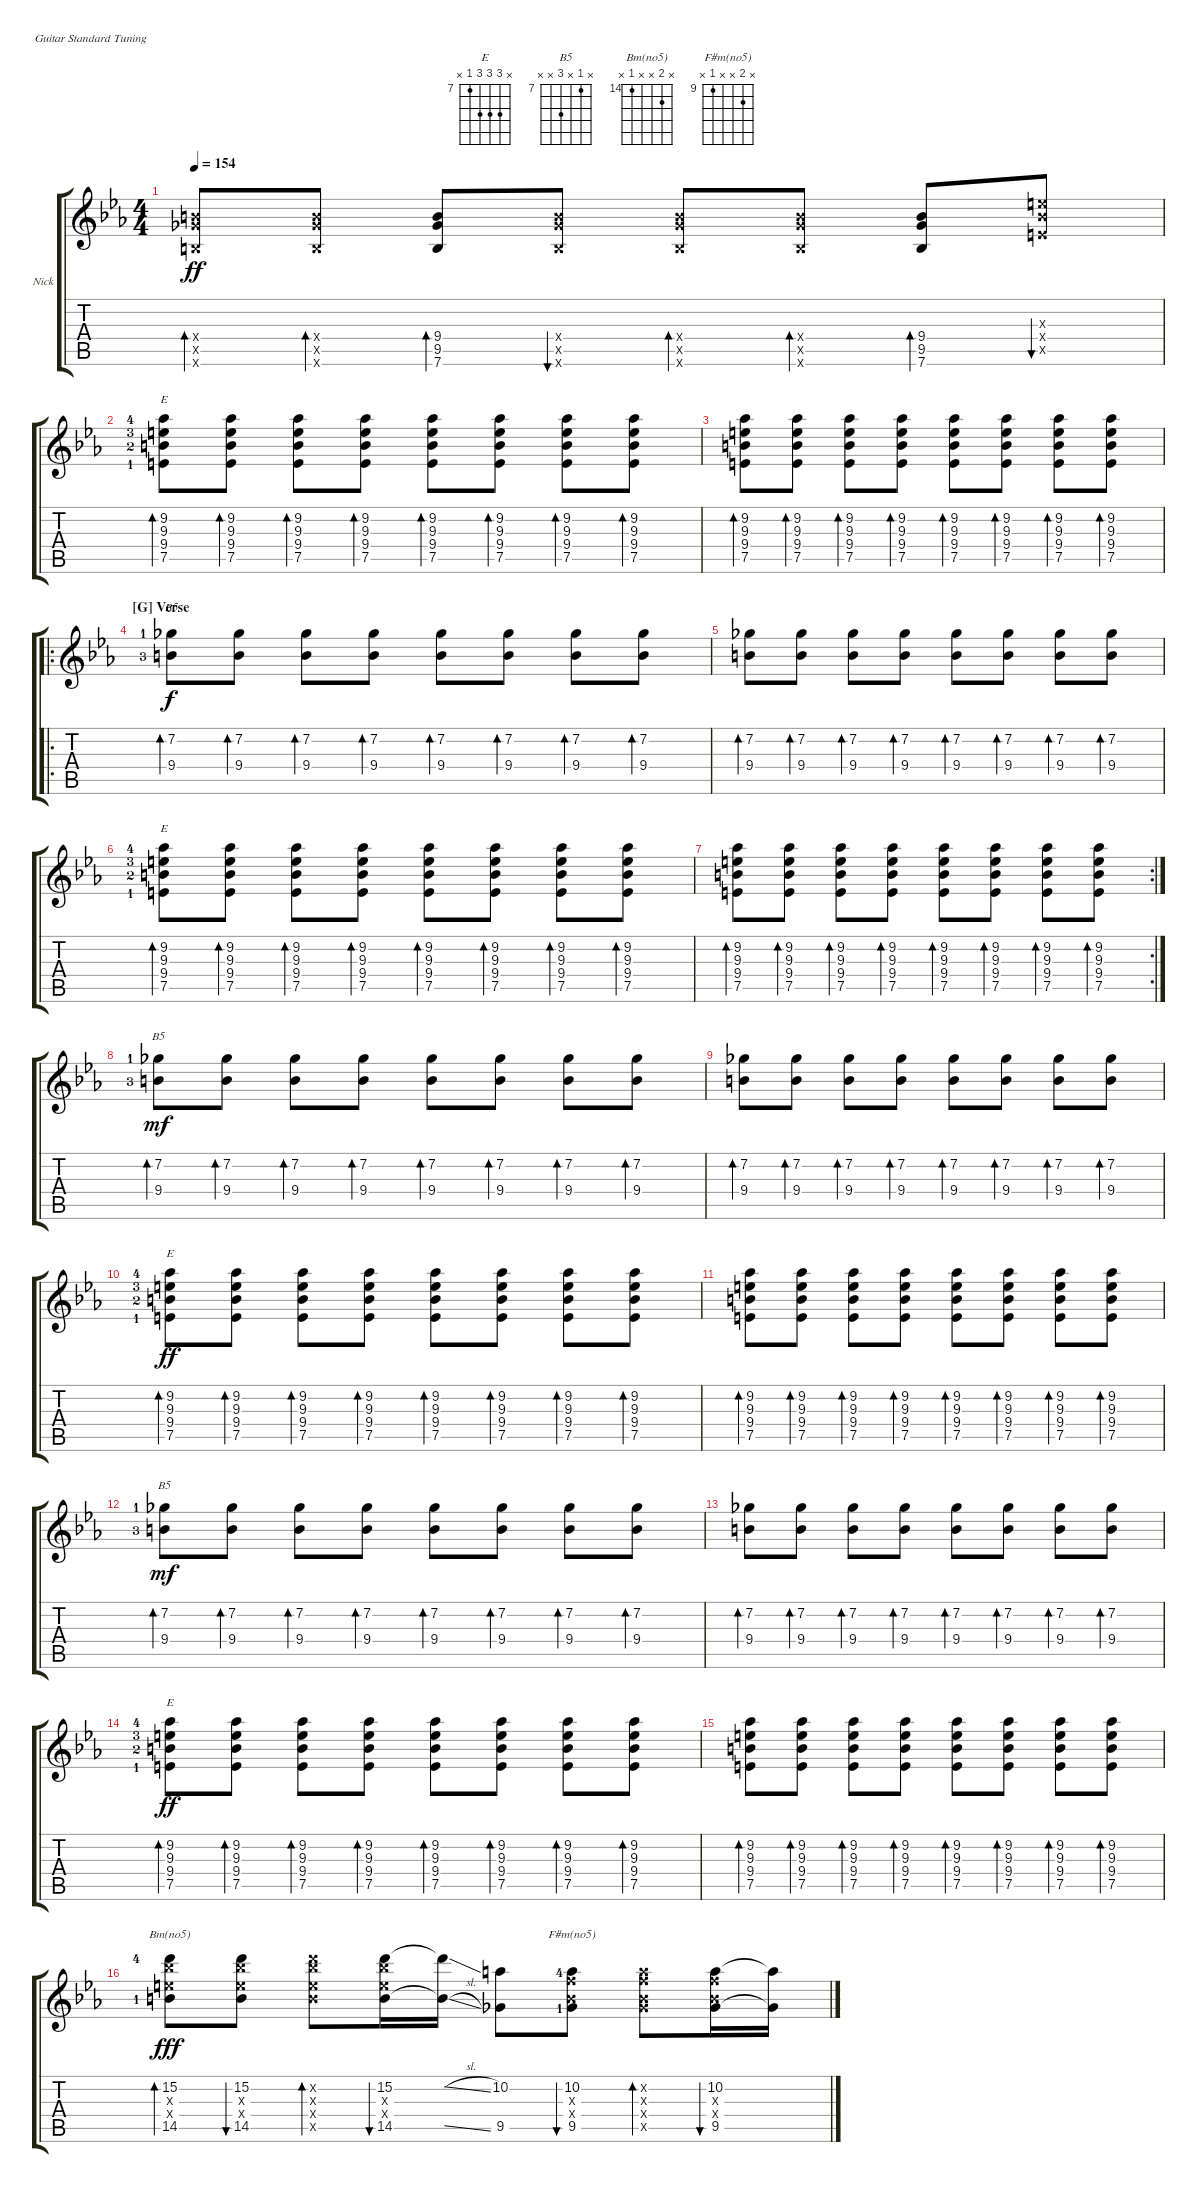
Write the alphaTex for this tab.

\defaultSystemsLayout 4
\bracketExtendMode groupsimilarinstruments
\firstSystemTrackNameOrientation horizontal
\otherSystemsTrackNameOrientation horizontal
\track ("Lead Guitar" "Nick") {instrument distortionguitar}
\staff {score tabs}
\tuning (E4 B3 G3 D3 A2 E2)
\chord ("E" x 9 9 9 7 x) {firstfret 7}
\chord ("B5" x 7 x 9 x x) {firstfret 7}
\chord ("Bm(no5)" x 15 x x 14 x) {firstfret 14}
\chord ("F#m(no5)" x 10 x x 9 x) {firstfret 9}
\ts (4 4)
\tempo 154
\clef g2
\ks eb
(7.6{x} 9.5{x} 9.4{x}).8{bd 37 dy ff} (7.6{x} 9.5{x} 9.4{x}).8{bd 37} (7.6 9.5 9.4).8{bd 37} (7.6{x} 9.5{x} 9.4{x}).8{bu 37} (7.6{x} 9.5{x} 9.4{x}).8{bd 37} (7.6{x} 9.5{x} 9.4{x}).8{bd 37} (7.6 9.5 9.4).8{bd 37} (9.4{x} 7.5{x} 9.3{x}).8{bu 37} |
(9.2{lf 5} 9.3{lf 4} 9.4{lf 3} 7.5{lf 2}).8{bd 37 ch "E"} (9.2 9.3 9.4 7.5).8{bd 37} (9.2 9.3 9.4 7.5).8{bd 37} (9.2 9.3 9.4 7.5).8{bd 37} (9.2 9.3 9.4 7.5).8{bd 37} (9.2 9.3 9.4 7.5).8{bd 37} (9.2 9.3 9.4 7.5).8{bd 37} (9.2 9.3 9.4 7.5).8{bd 37} |
(9.2 9.3 9.4 7.5).8{bd 37} (9.2 9.3 9.4 7.5).8{bd 37} (9.2 9.3 9.4 7.5).8{bd 37} (9.2 9.3 9.4 7.5).8{bd 37} (9.2 9.3 9.4 7.5).8{bd 37} (9.2 9.3 9.4 7.5).8{bd 37} (9.2 9.3 9.4 7.5).8{bd 37} (9.2 9.3 9.4 7.5).8{bd 37} |
\ro
\section ("G" "Verse")
(7.2{lf 2} 9.4{lf 4}).8{bd 82 ch "B5" dy f} (7.2 9.4).8{bd 81} (7.2 9.4).8{bd 79} (7.2 9.4).8{bd 80} (7.2 9.4).8{bd 79} (7.2 9.4).8{bd 79} (7.2 9.4).8{bd 79} (7.2 9.4).8{bd 79} |
(7.2 9.4).8{bd 82} (7.2 9.4).8{bd 81} (7.2 9.4).8{bd 79} (7.2 9.4).8{bd 80} (7.2 9.4).8{bd 79} (7.2 9.4).8{bd 79} (7.2 9.4).8{bd 79} (7.2 9.4).8{bd 79} |
(9.2{lf 5} 9.3{lf 4} 9.4{lf 3} 7.5{lf 2}).8{bd 79 ch "E"} (9.2 9.3 9.4 7.5).8{bd 79} (9.2 9.3 9.4 7.5).8{bd 79} (9.2 9.3 9.4 7.5).8{bd 79} (9.2 9.3 9.4 7.5).8{bd 79} (9.2 9.3 9.4 7.5).8{bd 79} (9.2 9.3 9.4 7.5).8{bd 79} (9.2 9.3 9.4 7.5).8{bd 79} |
\rc 2
(9.2 9.3 9.4 7.5).8{bd 79} (9.2 9.3 9.4 7.5).8{bd 79} (9.2 9.3 9.4 7.5).8{bd 79} (9.2 9.3 9.4 7.5).8{bd 79} (9.2 9.3 9.4 7.5).8{bd 79} (9.2 9.3 9.4 7.5).8{bd 79} (9.2 9.3 9.4 7.5).8{bd 79} (9.2 9.3 9.4 7.5).8{bd 79} |
(7.2{lf 2} 9.4{lf 4}).8{bd 82 ch "B5" dy mf} (7.2 9.4).8{bd 81} (7.2 9.4).8{bd 79} (7.2 9.4).8{bd 80} (7.2 9.4).8{bd 79} (7.2 9.4).8{bd 79} (7.2 9.4).8{bd 79} (7.2 9.4).8{bd 79} |
(7.2 9.4).8{bd 82} (7.2 9.4).8{bd 81} (7.2 9.4).8{bd 79} (7.2 9.4).8{bd 80} (7.2 9.4).8{bd 79} (7.2 9.4).8{bd 79} (7.2 9.4).8{bd 79} (7.2 9.4).8{bd 79} |
(9.2{lf 5} 9.3{lf 4} 9.4{lf 3} 7.5{lf 2}).8{bd 79 ch "E" dy ff} (9.2 9.3 9.4 7.5).8{bd 79} (9.2 9.3 9.4 7.5).8{bd 79} (9.2 9.3 9.4 7.5).8{bd 79} (9.2 9.3 9.4 7.5).8{bd 79} (9.2 9.3 9.4 7.5).8{bd 79} (9.2 9.3 9.4 7.5).8{bd 79} (9.2 9.3 9.4 7.5).8{bd 79} |
(9.2 9.3 9.4 7.5).8{bd 79} (9.2 9.3 9.4 7.5).8{bd 79} (9.2 9.3 9.4 7.5).8{bd 79} (9.2 9.3 9.4 7.5).8{bd 79} (9.2 9.3 9.4 7.5).8{bd 79} (9.2 9.3 9.4 7.5).8{bd 79} (9.2 9.3 9.4 7.5).8{bd 79} (9.2 9.3 9.4 7.5).8{bd 79} |
(7.2{lf 2} 9.4{lf 4}).8{bd 82 ch "B5" dy mf} (7.2 9.4).8{bd 81} (7.2 9.4).8{bd 79} (7.2 9.4).8{bd 80} (7.2 9.4).8{bd 79} (7.2 9.4).8{bd 79} (7.2 9.4).8{bd 79} (7.2 9.4).8{bd 79} |
(7.2 9.4).8{bd 82} (7.2 9.4).8{bd 81} (7.2 9.4).8{bd 79} (7.2 9.4).8{bd 80} (7.2 9.4).8{bd 79} (7.2 9.4).8{bd 79} (7.2 9.4).8{bd 79} (7.2 9.4).8{bd 79} |
(9.2{lf 5} 9.3{lf 4} 9.4{lf 3} 7.5{lf 2}).8{bd 79 ch "E" dy ff} (9.2 9.3 9.4 7.5).8{bd 79} (9.2 9.3 9.4 7.5).8{bd 79} (9.2 9.3 9.4 7.5).8{bd 79} (9.2 9.3 9.4 7.5).8{bd 79} (9.2 9.3 9.4 7.5).8{bd 79} (9.2 9.3 9.4 7.5).8{bd 79} (9.2 9.3 9.4 7.5).8{bd 79} |
(9.2 9.3 9.4 7.5).8{bd 79} (9.2 9.3 9.4 7.5).8{bd 79} (9.2 9.3 9.4 7.5).8{bd 79} (9.2 9.3 9.4 7.5).8{bd 79} (9.2 9.3 9.4 7.5).8{bd 79} (9.2 9.3 9.4 7.5).8{bd 79} (9.2 9.3 9.4 7.5).8{bd 79} (9.2 9.3 9.4 7.5).8{bd 79} |
(15.2{lf 5} 14.5{lf 2} 15.3{x} 14.4{x}).8{bd 55 ch "Bm(no5)" dy fff} (15.2 14.5 15.3{x} 14.4{x}).8{bu 40} (15.2{x} 14.5{x} 15.3{x} 14.4{x}).8{bd 37} (15.2 14.5 15.3{x} 14.4{x}).16{bu 44} (15.2{sl t} 14.5{sl t}).16 (10.2 9.5).8 (10.2{lf 5} 9.5{lf 2} 10.3{x} 9.4{x}).8{bu 51 ch "F#m(no5)"} (10.2{x} 9.5{x} 10.3{x} 9.4{x}).8{bd 48} (10.2 9.5 10.3{x} 9.4{x}).16{bu 47} (10.2{sl t} 9.5{sl t}).16
